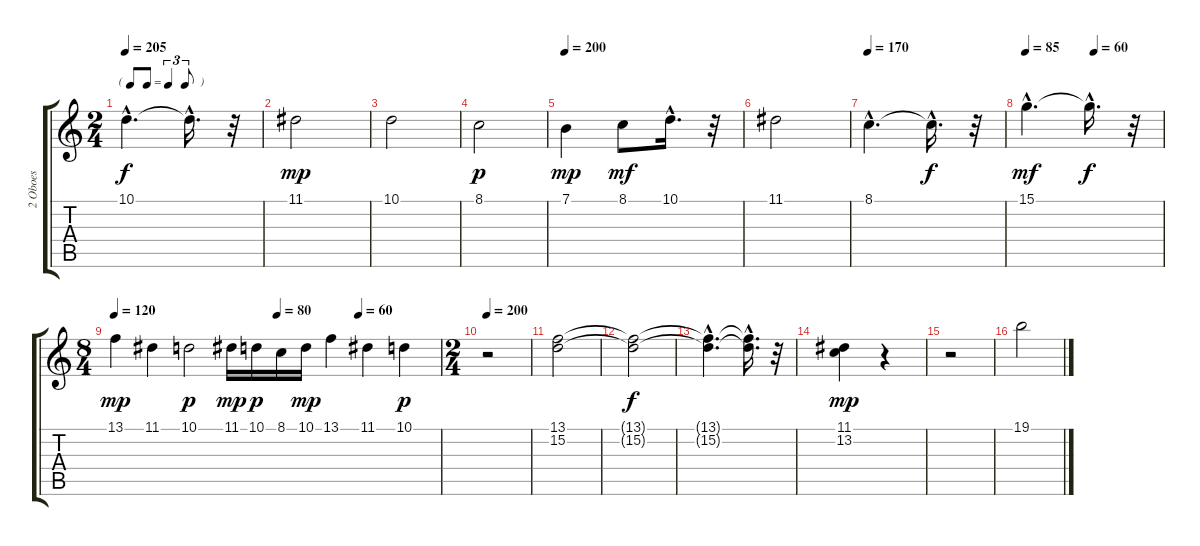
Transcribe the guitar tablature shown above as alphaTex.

\track ("2 Oboes" "2 Oboes") {instrument oboe}
\staff {score tabs}
\tuning (E4 B3 G3 D3 A2 E2) {hide}
\ts (2 4)
\tf triplet8th
\tempo 205
\clef g2
\ks c
10.1{hac t}.4{d dy f} 10.1{hac t}.16{d} r.32 |
11.1.2{dy mp} |
10.1.2 |
8.1.2{dy p} |
\tempo 200
7.1.4{dy mp} 8.1.8{dy mf} 10.1{hac}.16{d} r.32 |
11.1.2 |
\tempo 170
8.1{hac}.4{d} 8.1{hac t}.16{d dy f} r.32 |
\tempo 85
\tempo (60 0.5)
15.1{hac}.4{d dy mf} 15.1{hac t}.16{d dy f} r.32 |
\ts (8 4)
\tempo 120
\tempo (80 0.5)
\tempo (60 0.75)
13.1.4{dy mp} 11.1.4 10.1.2{dy p} 11.1.16{dy mp} 10.1.16{dy p} 8.1.16 10.1.16{dy mp} 13.1.4 11.1.4 10.1.4{dy p} |
\ts (2 4)
\tempo 200
r.2 |
(13.1 15.2).2 |
(13.1{t} 15.2{t}).2{dy f} |
(13.1{hac t} 15.2{hac t}).4{d} (13.1{hac t} 15.2{hac t}).16{d} r.32 |
(11.1 13.2).4{dy mp} r.4 |
r.2 |
19.1.2
